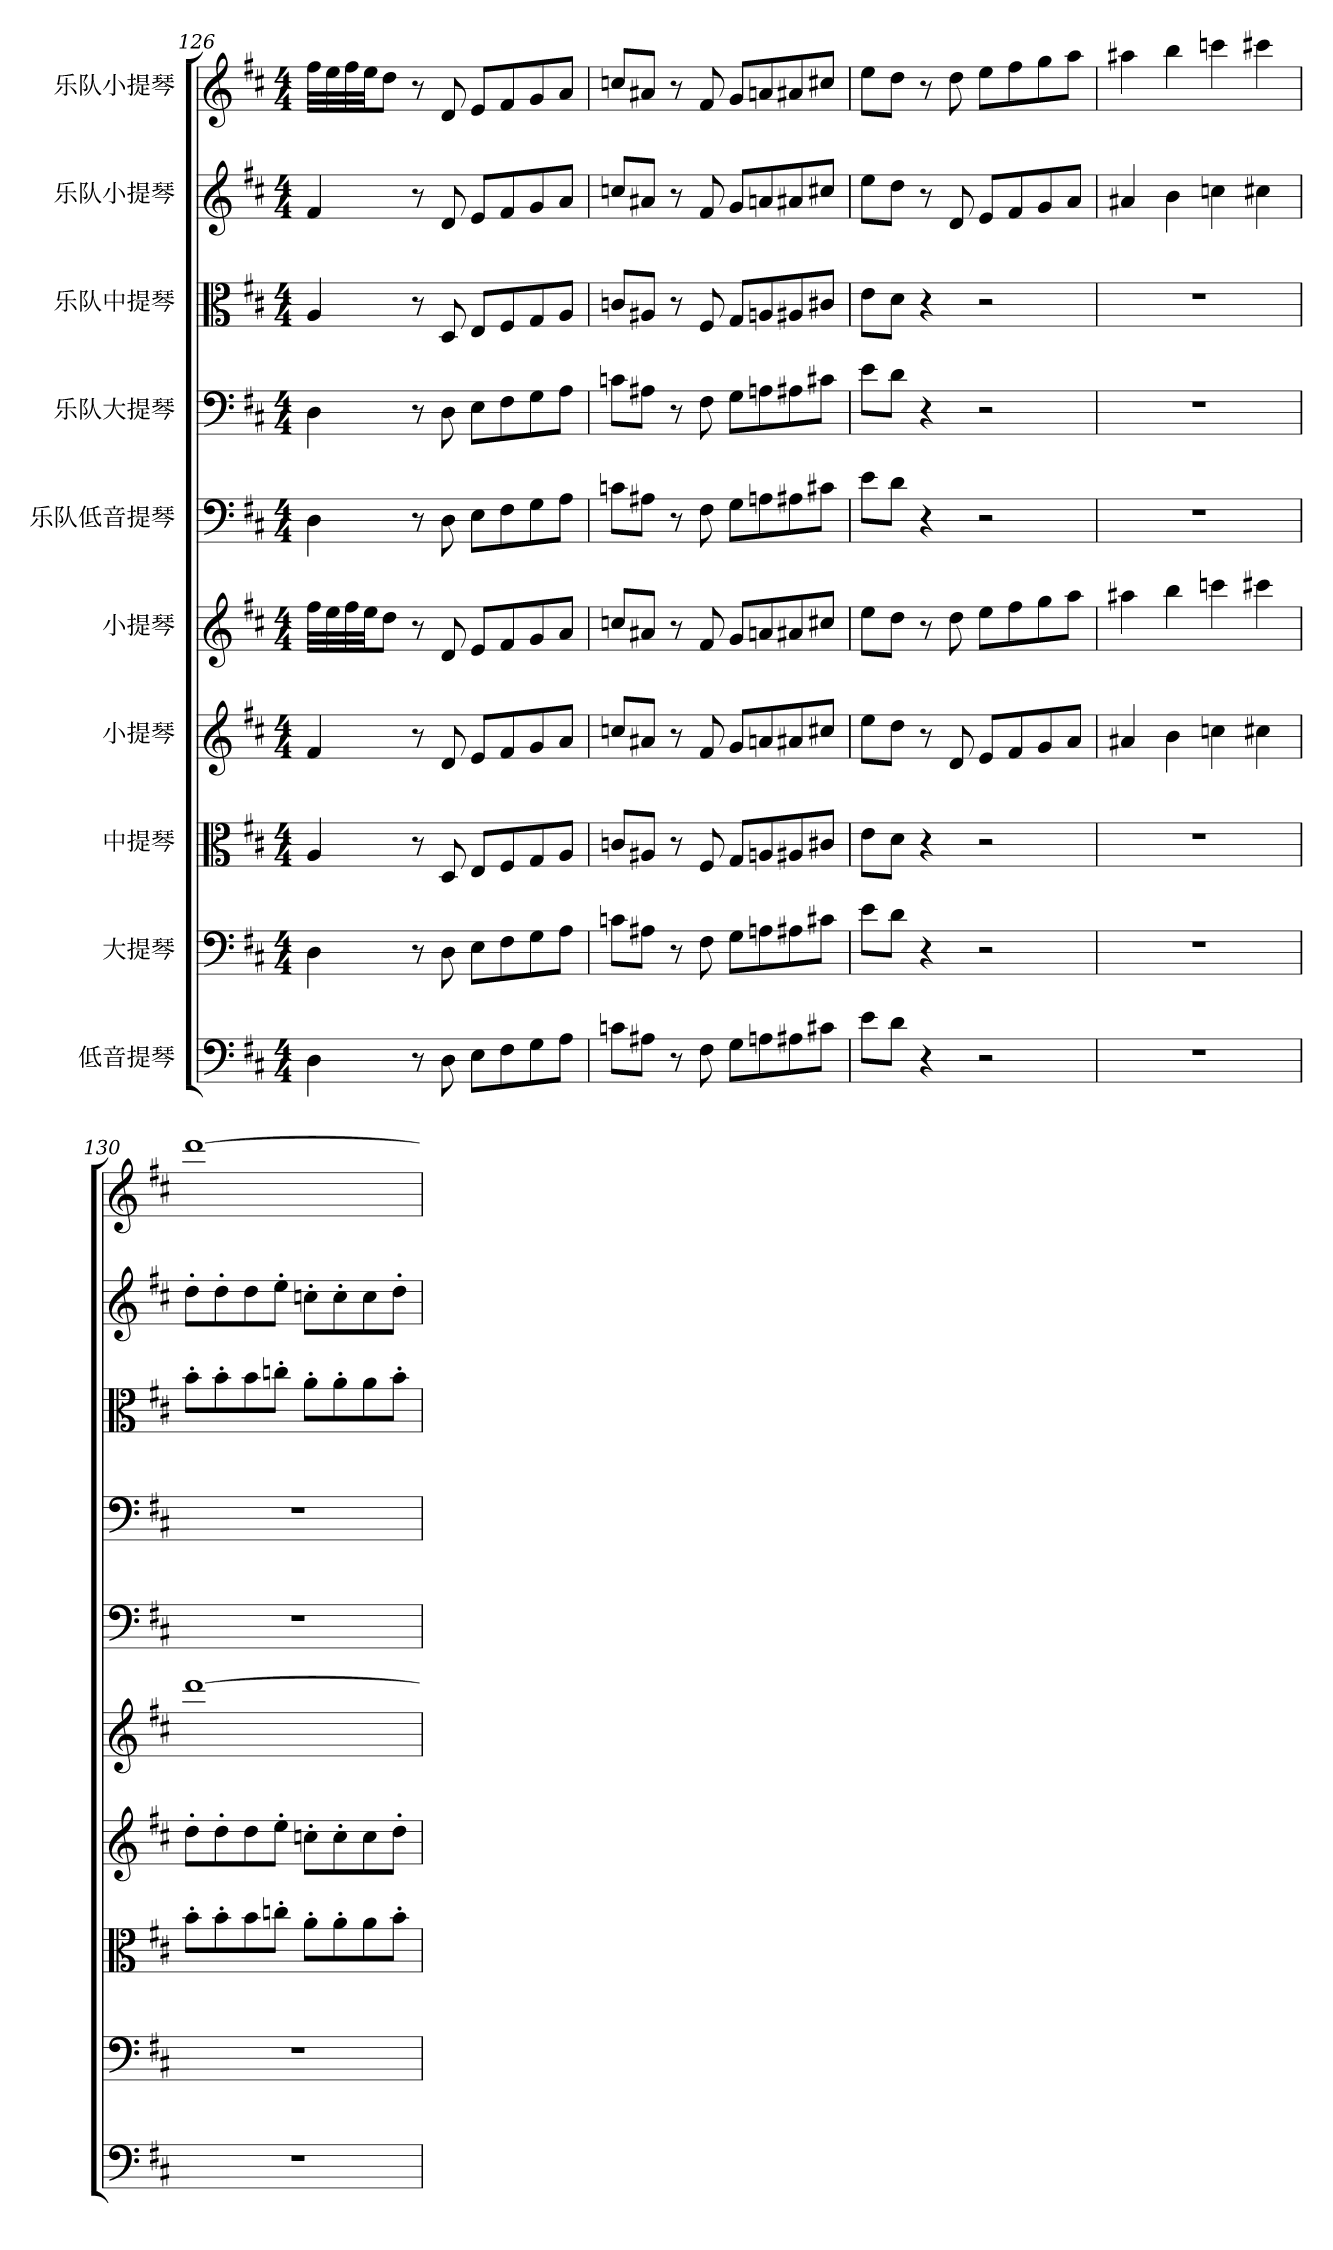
**kern	**kern	**kern	**kern	**kern	**kern	**kern	**kern	**kern	**kern
*part10	*part9	*part8	*part7	*part6	*part5	*part4	*part3	*part2	*part1
*staff10	*staff9	*staff8	*staff7	*staff6	*staff5	*staff4	*staff3	*staff2	*staff1
*I"低音提琴	*I"大提琴	*I"中提琴	*I"小提琴	*I"小提琴	*I"乐队低音提琴	*I"乐队大提琴	*I"乐队中提琴	*I"乐队小提琴	*I"乐队小提琴
!!LO:PB:g=z
*clefF4	*clefF4	*clefC3	*clefG2	*clefG2	*clefF4	*clefF4	*clefC3	*clefG2	*clefG2
*ITrd7c12	*	*	*	*	*ITrd7c12	*	*	*	*
*k[f#c#]	*k[f#c#]	*k[f#c#]	*k[f#c#]	*k[f#c#]	*k[f#c#]	*k[f#c#]	*k[f#c#]	*k[f#c#]	*k[f#c#]
*M4/4	*M4/4	*M4/4	*M4/4	*M4/4	*M4/4	*M4/4	*M4/4	*M4/4	*M4/4
*MM138	*MM138	*MM138	*MM138	*MM138	*MM138	*MM138	*MM138	*MM138	*MM138
=126	=126	=126	=126	=126	=126	=126	=126	=126	=126
4DD\	4D\	4A/	4f#/	32ff#\LLL	4DD\	4D\	4A/	4f#/	32ff#\LLL
.	.	.	.	32ee\	.	.	.	.	32ee\
.	.	.	.	32ff#\	.	.	.	.	32ff#\
.	.	.	.	32ee\JJ	.	.	.	.	32ee\JJ
.	.	.	.	8dd\J	.	.	.	.	8dd\J
8r	8r	8r	8r	8r	8r	8r	8r	8r	8r
8DD\	8D\	8D/	8d/	8d/	8DD\	8D\	8D/	8d/	8d/
8EE\L	8E\L	8E/L	8e/L	8e/L	8EE\L	8E\L	8E/L	8e/L	8e/L
8FF#\	8F#\	8F#/	8f#/	8f#/	8FF#\	8F#\	8F#/	8f#/	8f#/
8GG\	8G\	8G/	8g/	8g/	8GG\	8G\	8G/	8g/	8g/
8AA\J	8A\J	8A/J	8a/J	8a/J	8AA\J	8A\J	8A/J	8a/J	8a/J
=127	=127	=127	=127	=127	=127	=127	=127	=127	=127
8Cn\L	8cn\L	8cn/L	8ccn/L	8ccn/L	8Cn\L	8cn\L	8cn/L	8ccn/L	8ccn/L
8AA#X\J	8A#X\J	8A#X/J	8a#X/J	8a#X/J	8AA#X\J	8A#X\J	8A#X/J	8a#X/J	8a#X/J
8r	8r	8r	8r	8r	8r	8r	8r	8r	8r
8FF#\	8F#\	8F#/	8f#/	8f#/	8FF#\	8F#\	8F#/	8f#/	8f#/
8GG\L	8G\L	8G/L	8g/L	8g/L	8GG\L	8G\L	8G/L	8g/L	8g/L
8AAn\	8An\	8An/	8an/	8an/	8AAn\	8An\	8An/	8an/	8an/
8AA#X\	8A#X\	8A#X/	8a#X/	8a#X/	8AA#X\	8A#X\	8A#X/	8a#X/	8a#X/
8C#X\J	8c#X\J	8c#X/J	8cc#X/J	8cc#X/J	8C#X\J	8c#X\J	8c#X/J	8cc#X/J	8cc#X/J
=128	=128	=128	=128	=128	=128	=128	=128	=128	=128
*	*	*	*	*	*	*	*	*	*MM135
8E\L	8e\L	8e\L	8ee\L	8ee\L	8E\L	8e\L	8e\L	8ee\L	8ee\L
8D\J	8d\J	8d\J	8dd\J	8dd\J	8D\J	8d\J	8d\J	8dd\J	8dd\J
*	*	*	*	*	*	*	*	*	*MM133
4r	4r	4r	8r	8r	4r	4r	4r	8r	8r
.	.	.	8d/	8dd\	.	.	.	8d/	8dd\
2r	2r	2r	8e/L	8ee\L	2r	2r	2r	8e/L	8ee\L
.	.	.	8f#/	8ff#\	.	.	.	8f#/	8ff#\
*	*	*	*	*	*	*	*	*	*MM132
.	.	.	8g/	8gg\	.	.	.	8g/	8gg\
.	.	.	8a/J	8aa\J	.	.	.	8a/J	8aa\J
=129	=129	=129	=129	=129	=129	=129	=129	=129	=129
1r	1r	1r	4a#X/	4aa#X\	1r	1r	1r	4a#X/	4aa#X\
.	.	.	4b\	4bb\	.	.	.	4b\	4bb\
.	.	.	4ccn\	4cccn\	.	.	.	4ccn\	4cccn\
.	.	.	4cc#X\	4ccc#X\	.	.	.	4cc#X\	4ccc#X\
!!LO:PB:g=z
=130	=130	=130	=130	=130	=130	=130	=130	=130	=130
1r	1r	8b'\L	8dd'\L	[1ddd	1r	1r	8b'\L	8dd'\L	[1ddd
.	.	8b'\	8dd'\	.	.	.	8b'\	8dd'\	.
.	.	8b\	8dd\	.	.	.	8b\	8dd\	.
.	.	8ccn'\J	8ee'\J	.	.	.	8ccn'\J	8ee'\J	.
.	.	8a'\L	8ccn'\L	.	.	.	8a'\L	8ccn'\L	.
.	.	8a'\	8cc'\	.	.	.	8a'\	8cc'\	.
.	.	8a\	8cc\	.	.	.	8a\	8cc\	.
.	.	8b'\J	8dd'\J	.	.	.	8b'\J	8dd'\J	.
=	=	=	=	=	=	=	=	=	=
*-	*-	*-	*-	*-	*-	*-	*-	*-	*-
